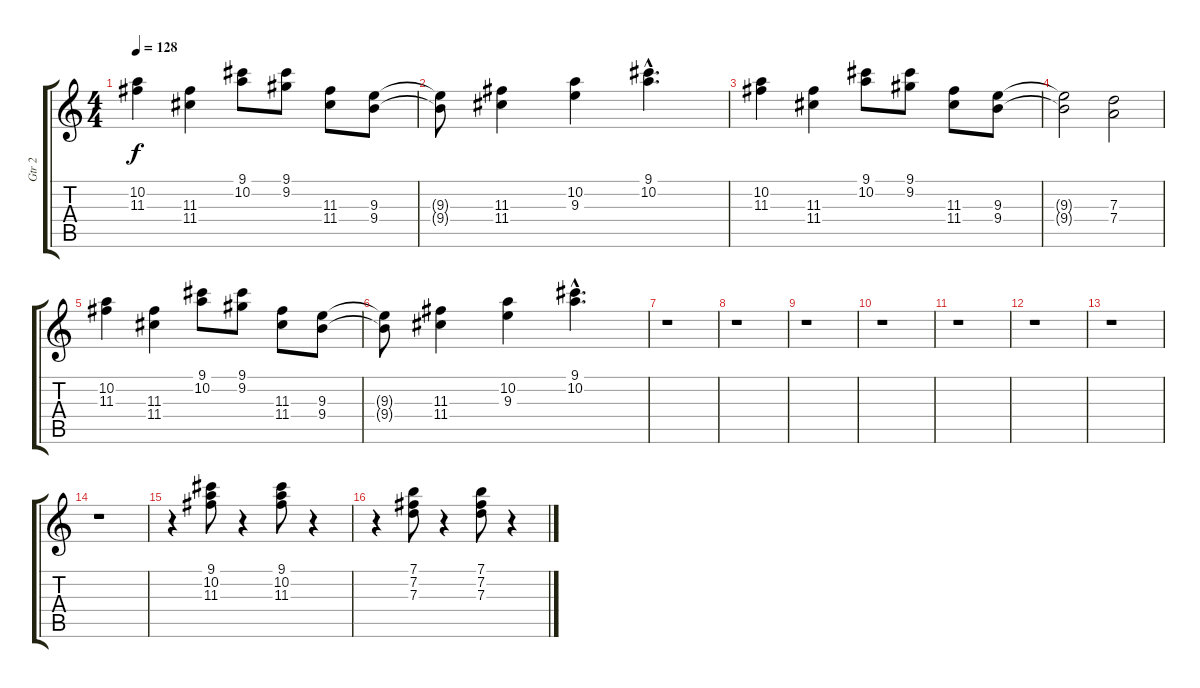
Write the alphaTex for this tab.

\track ("Gtr 2" "Gtr 2") {instrument overdrivenguitar}
\staff {score tabs}
\tuning (E4 B3 G3 D3 A2 E2) {hide}
\ts (4 4)
\tempo 128
\clef g2
\ks c
(10.2 11.3).4{dy f} (11.3 11.4).4 (9.1 10.2).8 (9.1 9.2).8 (11.3 11.4).8 (9.3 9.4).8 |
(9.3{t} 9.4{t}).8 (11.3 11.4).4 (10.2 9.3).4 (9.1{hac} 10.2{hac}).4{d} |
(10.2 11.3).4 (11.3 11.4).4 (9.1 10.2).8 (9.1 9.2).8 (11.3 11.4).8 (9.3 9.4).8 |
(9.3{t} 9.4{t}).2 (7.3 7.4).2 |
(10.2 11.3).4 (11.3 11.4).4 (9.1 10.2).8 (9.1 9.2).8 (11.3 11.4).8 (9.3 9.4).8 |
(9.3{t} 9.4{t}).8 (11.3 11.4).4 (10.2 9.3).4 (9.1{hac} 10.2{hac}).4{d} |
r.1 |
r.1 |
r.1 |
r.1 |
r.1 |
r.1 |
r.1 |
r.1 |
r.4 (9.1 10.2 11.3).8 r.4 (9.1 10.2 11.3).8 r.4 |
r.4 (7.1 7.2 7.3).8 r.4 (7.1 7.2 7.3).8 r.4
